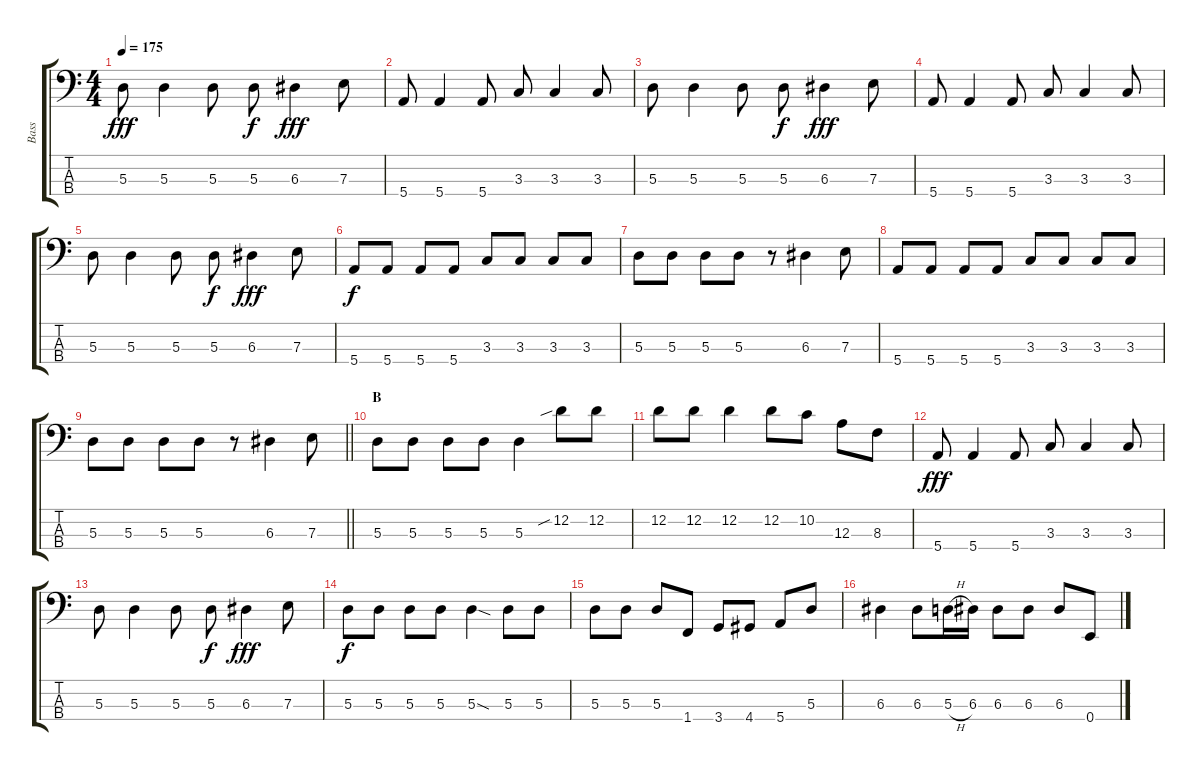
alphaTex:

\track ("Bass" "Bass") {instrument electricbassfinger}
\staff {score tabs}
\tuning (G2 D2 A1 E1) {hide}
\ts (4 4)
\tempo 175
\clef f4
\ks c
5.3.8{dy fff} 5.3.4 5.3.8 5.3.8{dy f} 6.3.4{dy fff} 7.3.8 |
5.4.8 5.4.4 5.4.8 3.3.8 3.3.4 3.3.8 |
5.3.8 5.3.4 5.3.8 5.3.8{dy f} 6.3.4{dy fff} 7.3.8 |
5.4.8 5.4.4 5.4.8 3.3.8 3.3.4 3.3.8 |
5.3.8 5.3.4 5.3.8 5.3.8{dy f} 6.3.4{dy fff} 7.3.8 |
5.4.8{dy f} 5.4.8 5.4.8 5.4.8 3.3.8 3.3.8 3.3.8 3.3.8 |
5.3.8 5.3.8 5.3.8 5.3.8 r.8 6.3.4 7.3.8 |
5.4.8 5.4.8 5.4.8 5.4.8 3.3.8 3.3.8 3.3.8 3.3.8 |
\barLineRight lightlight
5.3.8 5.3.8 5.3.8 5.3.8 r.8 6.3.4 7.3.8 |
\section ("" "B")
5.3.8 5.3.8 5.3.8 5.3.8 5.3.4 12.2{sib}.8 12.2.8 |
12.2.8 12.2.8 12.2.4 12.2.8 10.2.8 12.3.8 8.3.8 |
5.4.8{dy fff} 5.4.4 5.4.8 3.3.8 3.3.4 3.3.8 |
5.3.8 5.3.4 5.3.8 5.3.8{dy f} 6.3.4{dy fff} 7.3.8 |
5.3.8{dy f} 5.3.8 5.3.8 5.3.8 5.3{sod}.4 5.3.8 5.3.8 |
5.3.8 5.3.8 5.3.8 1.4.8 3.4.8 4.4.8 5.4.8 5.3.8 |
6.3.4 6.3.8 5.3{h}.16 6.3.16 6.3.8 6.3.8 6.3.8 0.4.8
